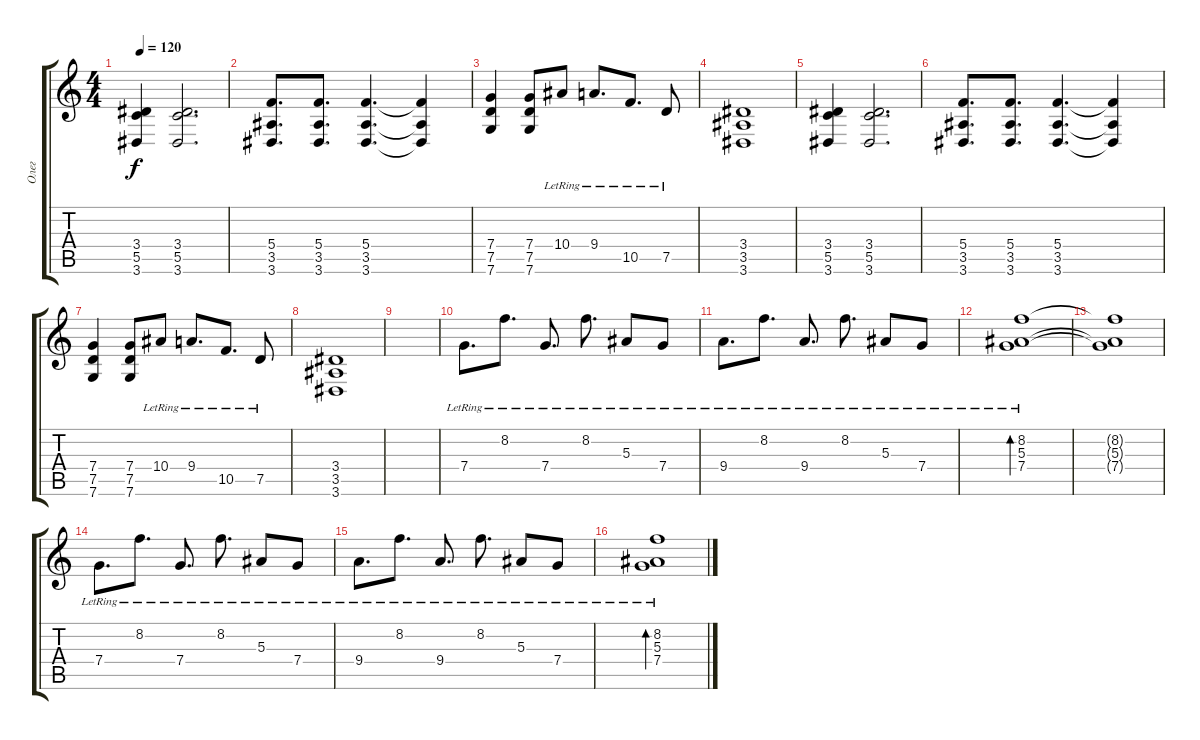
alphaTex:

\track ("Олег" "Олег") {instrument acousticguitarsteel}
\staff {score tabs}
\tuning (D4 A3 F3 C3 G2 C2) {hide}
\ts (4 4)
\tempo 120
\clef g2
\ks c
(3.4 5.5 3.6).4{dy f} (3.4 5.5 3.6).2{d} |
(5.4 3.5 3.6).8{d} (5.4 3.5 3.6).8{d} (5.4 3.5 3.6).4{d} (5.4{t} 3.5{t} 3.6{t}).4 |
(7.4 7.5 7.6).4 (7.4 7.5 7.6).8 10.4{lr}.8 9.4{lr}.8{d} 10.5{lr}.8{d} 7.5{lr}.8 |
(3.4 3.5 3.6).1 |
(3.4 5.5 3.6).4 (3.4 5.5 3.6).2{d} |
(5.4 3.5 3.6).8{d} (5.4 3.5 3.6).8{d} (5.4 3.5 3.6).4{d} (5.4{t} 3.5{t} 3.6{t}).4 |
(7.4 7.5 7.6).4 (7.4 7.5 7.6).8 10.4{lr}.8 9.4{lr}.8{d} 10.5{lr}.8{d} 7.5{lr}.8 |
(3.4 3.5 3.6).1 |
|
7.4{lr}.8{d} 8.2{lr}.8{d} 7.4{lr}.8{d} 8.2{lr}.8{d} 5.3{lr}.8 7.4{lr}.8 |
9.4{lr}.8{d} 8.2{lr}.8{d} 9.4{lr}.8{d} 8.2{lr}.8{d} 5.3{lr}.8 7.4{lr}.8 |
(8.2 5.3{lr} 7.4{lr}).1{bd 240} |
(8.2{t} 5.3{t} 7.4{t}).1 |
7.4{lr}.8{d} 8.2{lr}.8{d} 7.4{lr}.8{d} 8.2{lr}.8{d} 5.3{lr}.8 7.4{lr}.8 |
9.4{lr}.8{d} 8.2{lr}.8{d} 9.4{lr}.8{d} 8.2{lr}.8{d} 5.3{lr}.8 7.4{lr}.8 |
(8.2 5.3{lr} 7.4{lr}).1{bd 240}
